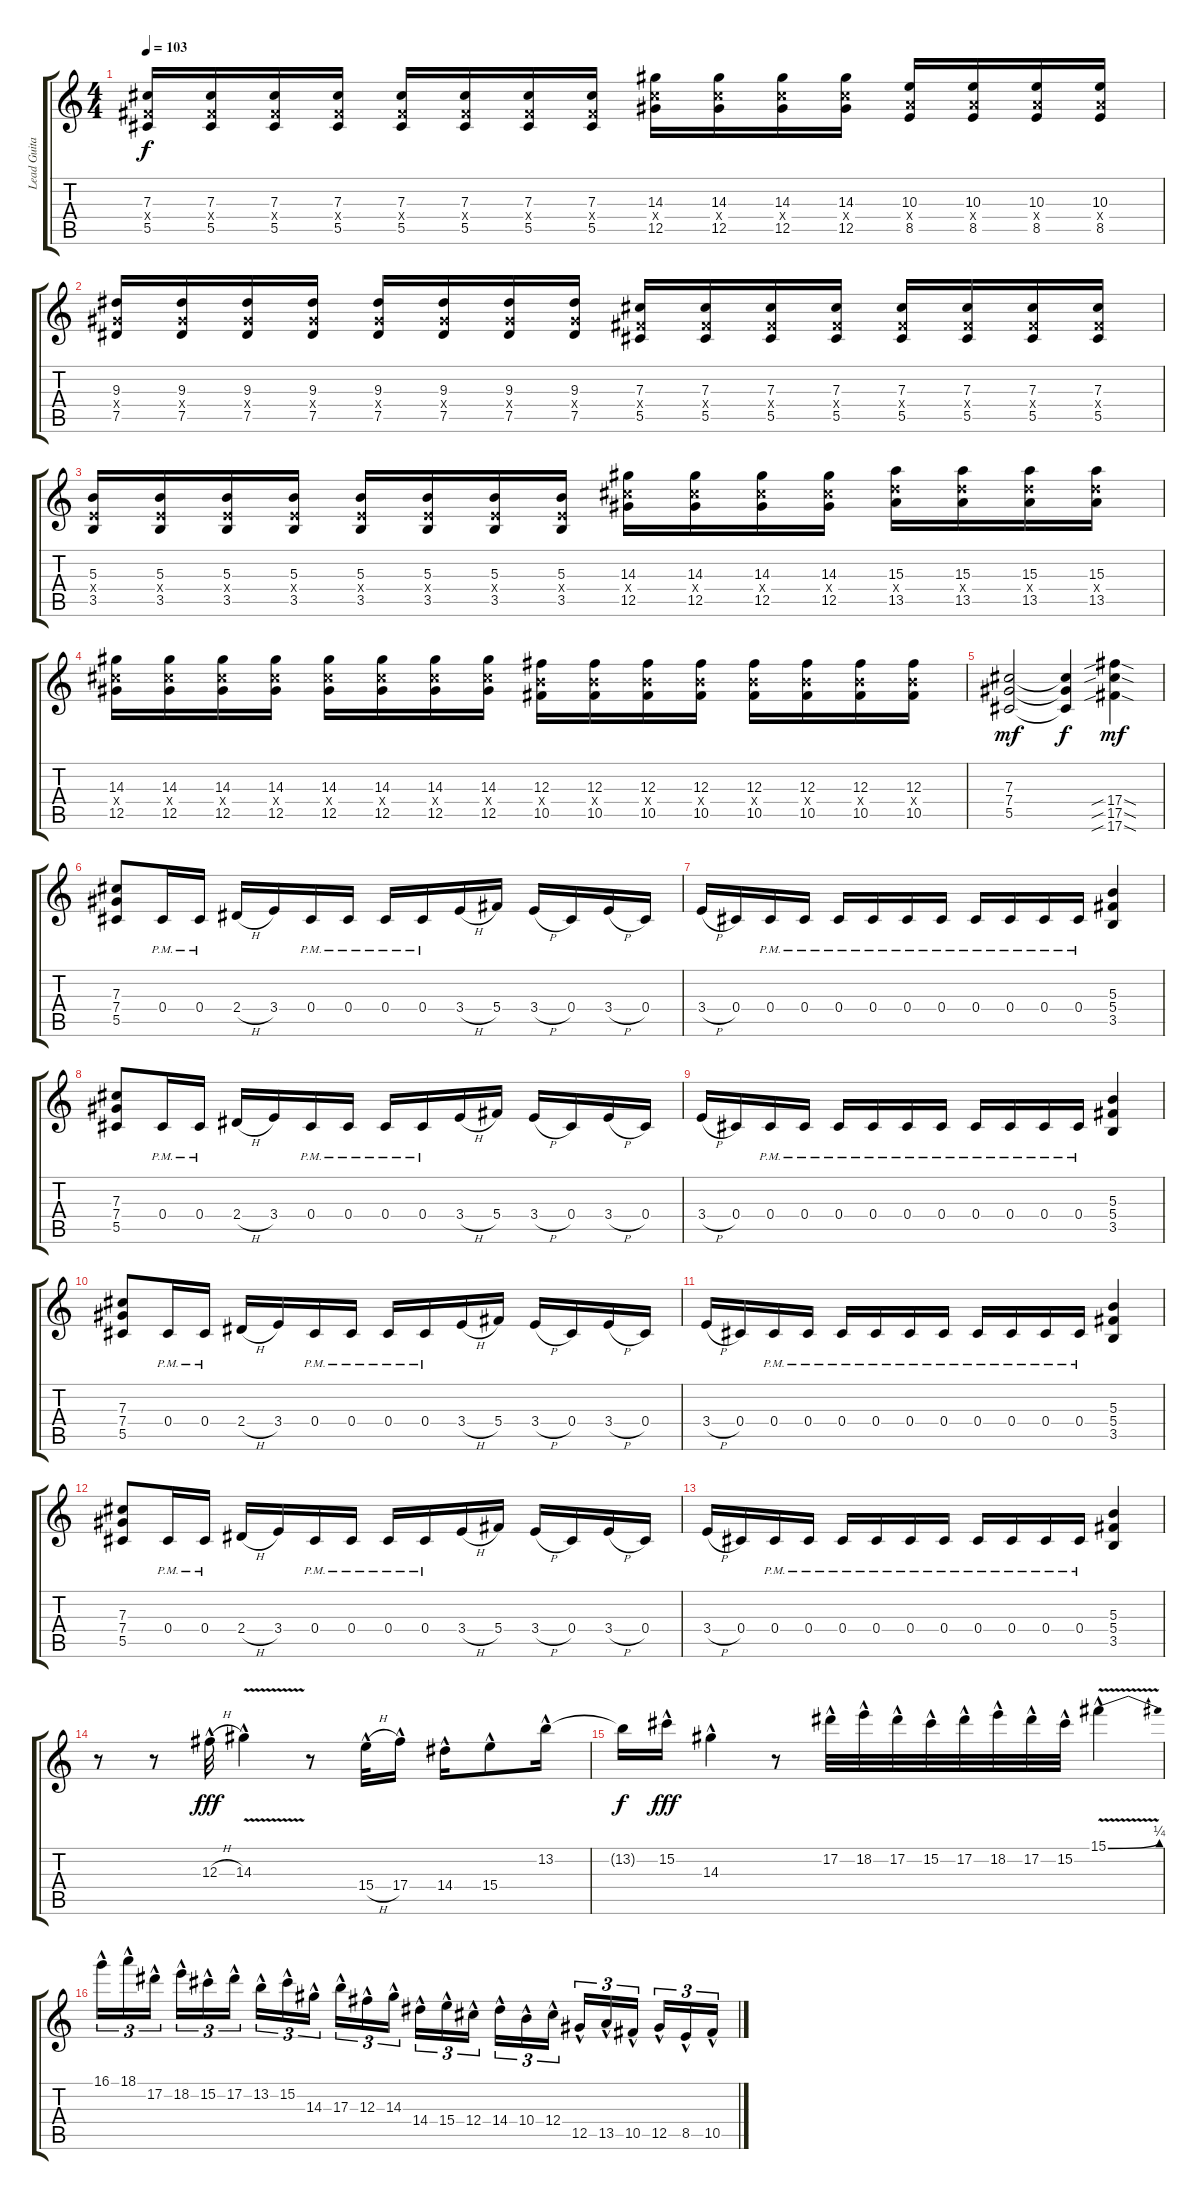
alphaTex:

\track ("Lead Guitar" "Lead Guita") {instrument distortionguitar}
\staff {score tabs}
\tuning (Eb4 Bb3 Gb3 Db3 Ab2 Db2) {hide}
\ts (4 4)
\tempo 103
\clef g2
\ks c
(7.3 5.4{x} 5.5).16{dy f} (7.3 5.4{x} 5.5).16 (7.3 5.4{x} 5.5).16 (7.3 5.4{x} 5.5).16 (7.3 5.4{x} 5.5).16 (7.3 5.4{x} 5.5).16 (7.3 5.4{x} 5.5).16 (7.3 5.4{x} 5.5).16 (14.3 12.4{x} 12.5).16 (14.3 12.4{x} 12.5).16 (14.3 12.4{x} 12.5).16 (14.3 12.4{x} 12.5).16 (10.3 8.4{x} 8.5).16 (10.3 8.4{x} 8.5).16 (10.3 8.4{x} 8.5).16 (10.3 8.4{x} 8.5).16 |
(9.3 7.4{x} 7.5).16 (9.3 7.4{x} 7.5).16 (9.3 7.4{x} 7.5).16 (9.3 7.4{x} 7.5).16 (9.3 7.4{x} 7.5).16 (9.3 7.4{x} 7.5).16 (9.3 7.4{x} 7.5).16 (9.3 7.4{x} 7.5).16 (7.3 5.4{x} 5.5).16 (7.3 5.4{x} 5.5).16 (7.3 5.4{x} 5.5).16 (7.3 5.4{x} 5.5).16 (7.3 5.4{x} 5.5).16 (7.3 5.4{x} 5.5).16 (7.3 5.4{x} 5.5).16 (7.3 5.4{x} 5.5).16 |
(5.3 3.4{x} 3.5).16 (5.3 3.4{x} 3.5).16 (5.3 3.4{x} 3.5).16 (5.3 3.4{x} 3.5).16 (5.3 3.4{x} 3.5).16 (5.3 3.4{x} 3.5).16 (5.3 3.4{x} 3.5).16 (5.3 3.4{x} 3.5).16 (14.3 12.4{x} 12.5).16 (14.3 12.4{x} 12.5).16 (14.3 12.4{x} 12.5).16 (14.3 12.4{x} 12.5).16 (15.3 13.4{x} 13.5).16 (15.3 13.4{x} 13.5).16 (15.3 13.4{x} 13.5).16 (15.3 13.4{x} 13.5).16 |
(14.3 12.4{x} 12.5).16 (14.3 12.4{x} 12.5).16 (14.3 12.4{x} 12.5).16 (14.3 12.4{x} 12.5).16 (14.3 12.4{x} 12.5).16 (14.3 12.4{x} 12.5).16 (14.3 12.4{x} 12.5).16 (14.3 12.4{x} 12.5).16 (12.3 10.4{x} 10.5).16 (12.3 10.4{x} 10.5).16 (12.3 10.4{x} 10.5).16 (12.3 10.4{x} 10.5).16 (12.3 10.4{x} 10.5).16 (12.3 10.4{x} 10.5).16 (12.3 10.4{x} 10.5).16 (12.3 10.4{x} 10.5).16 |
(7.3 7.4 5.5).2{dy mf} (7.3{t} 7.4{t} 5.5{t}).4{dy f} (17.4{sib sod} 17.5{sib sod} 17.6{sib sod}).4{dy mf} |
(7.3 7.4 5.5).8 0.4{pm}.16 0.4{pm}.16 2.4{h}.16 3.4.16 0.4{pm}.16 0.4{pm}.16 0.4{pm}.16 0.4{pm}.16 3.4{h}.16 5.4.16 3.4{h}.16 0.4.16 3.4{h}.16 0.4.16 |
3.4{h}.16 0.4.16 0.4{pm}.16 0.4{pm}.16 0.4{pm}.16 0.4{pm}.16 0.4{pm}.16 0.4{pm}.16 0.4{pm}.16 0.4{pm}.16 0.4{pm}.16 0.4{pm}.16 (5.3 5.4 3.5).4 |
(7.3 7.4 5.5).8 0.4{pm}.16 0.4{pm}.16 2.4{h}.16 3.4.16 0.4{pm}.16 0.4{pm}.16 0.4{pm}.16 0.4{pm}.16 3.4{h}.16 5.4.16 3.4{h}.16 0.4.16 3.4{h}.16 0.4.16 |
3.4{h}.16 0.4.16 0.4{pm}.16 0.4{pm}.16 0.4{pm}.16 0.4{pm}.16 0.4{pm}.16 0.4{pm}.16 0.4{pm}.16 0.4{pm}.16 0.4{pm}.16 0.4{pm}.16 (5.3 5.4 3.5).4 |
(7.3 7.4 5.5).8 0.4{pm}.16 0.4{pm}.16 2.4{h}.16 3.4.16 0.4{pm}.16 0.4{pm}.16 0.4{pm}.16 0.4{pm}.16 3.4{h}.16 5.4.16 3.4{h}.16 0.4.16 3.4{h}.16 0.4.16 |
3.4{h}.16 0.4.16 0.4{pm}.16 0.4{pm}.16 0.4{pm}.16 0.4{pm}.16 0.4{pm}.16 0.4{pm}.16 0.4{pm}.16 0.4{pm}.16 0.4{pm}.16 0.4{pm}.16 (5.3 5.4 3.5).4 |
(7.3 7.4 5.5).8 0.4{pm}.16 0.4{pm}.16 2.4{h}.16 3.4.16 0.4{pm}.16 0.4{pm}.16 0.4{pm}.16 0.4{pm}.16 3.4{h}.16 5.4.16 3.4{h}.16 0.4.16 3.4{h}.16 0.4.16 |
3.4{h}.16 0.4.16 0.4{pm}.16 0.4{pm}.16 0.4{pm}.16 0.4{pm}.16 0.4{pm}.16 0.4{pm}.16 0.4{pm}.16 0.4{pm}.16 0.4{pm}.16 0.4{pm}.16 (5.3 5.4 3.5).4 |
r.8 r.8 12.3{h hac}.32{dy fff} 14.3{v hac}.4 r.8 15.4{h hac}.32 17.4{hac}.16 14.4{hac}.16 15.4{hac}.8 13.2{hac}.16 |
13.2{t}.16{dy f} 15.2{hac}.16{dy fff} 14.3{hac}.4 r.8 17.2{hac}.32 18.2{hac}.32 17.2{hac}.32 15.2{hac}.32 17.2{hac}.32 18.2{hac}.32 17.2{hac}.32 15.2{hac}.32 15.1{be (bend 0 0 60 1) v hac}.4 |
16.1{hac}.16{tu (3 2)} 18.1{hac}.16{tu (3 2)} 17.2{hac}.16{tu (3 2) beam splitsecondary} 18.2{hac}.16{tu (3 2)} 15.2{hac}.16{tu (3 2)} 17.2{hac}.16{tu (3 2)} 13.2{hac}.16{tu (3 2)} 15.2{hac}.16{tu (3 2)} 14.3{hac}.16{tu (3 2) beam splitsecondary} 17.3{hac}.16{tu (3 2)} 12.3{hac}.16{tu (3 2)} 14.3{hac}.16{tu (3 2)} 14.4{hac}.16{tu (3 2)} 15.4{hac}.16{tu (3 2)} 12.4{hac}.16{tu (3 2) beam splitsecondary} 14.4{hac}.16{tu (3 2)} 10.4{hac}.16{tu (3 2)} 12.4{hac}.16{tu (3 2)} 12.5{hac}.16{tu (3 2)} 13.5{hac}.16{tu (3 2)} 10.5{hac}.16{tu (3 2) beam splitsecondary} 12.5{hac}.16{tu (3 2)} 8.5{hac}.16{tu (3 2)} 10.5{hac}.16{tu (3 2)}
